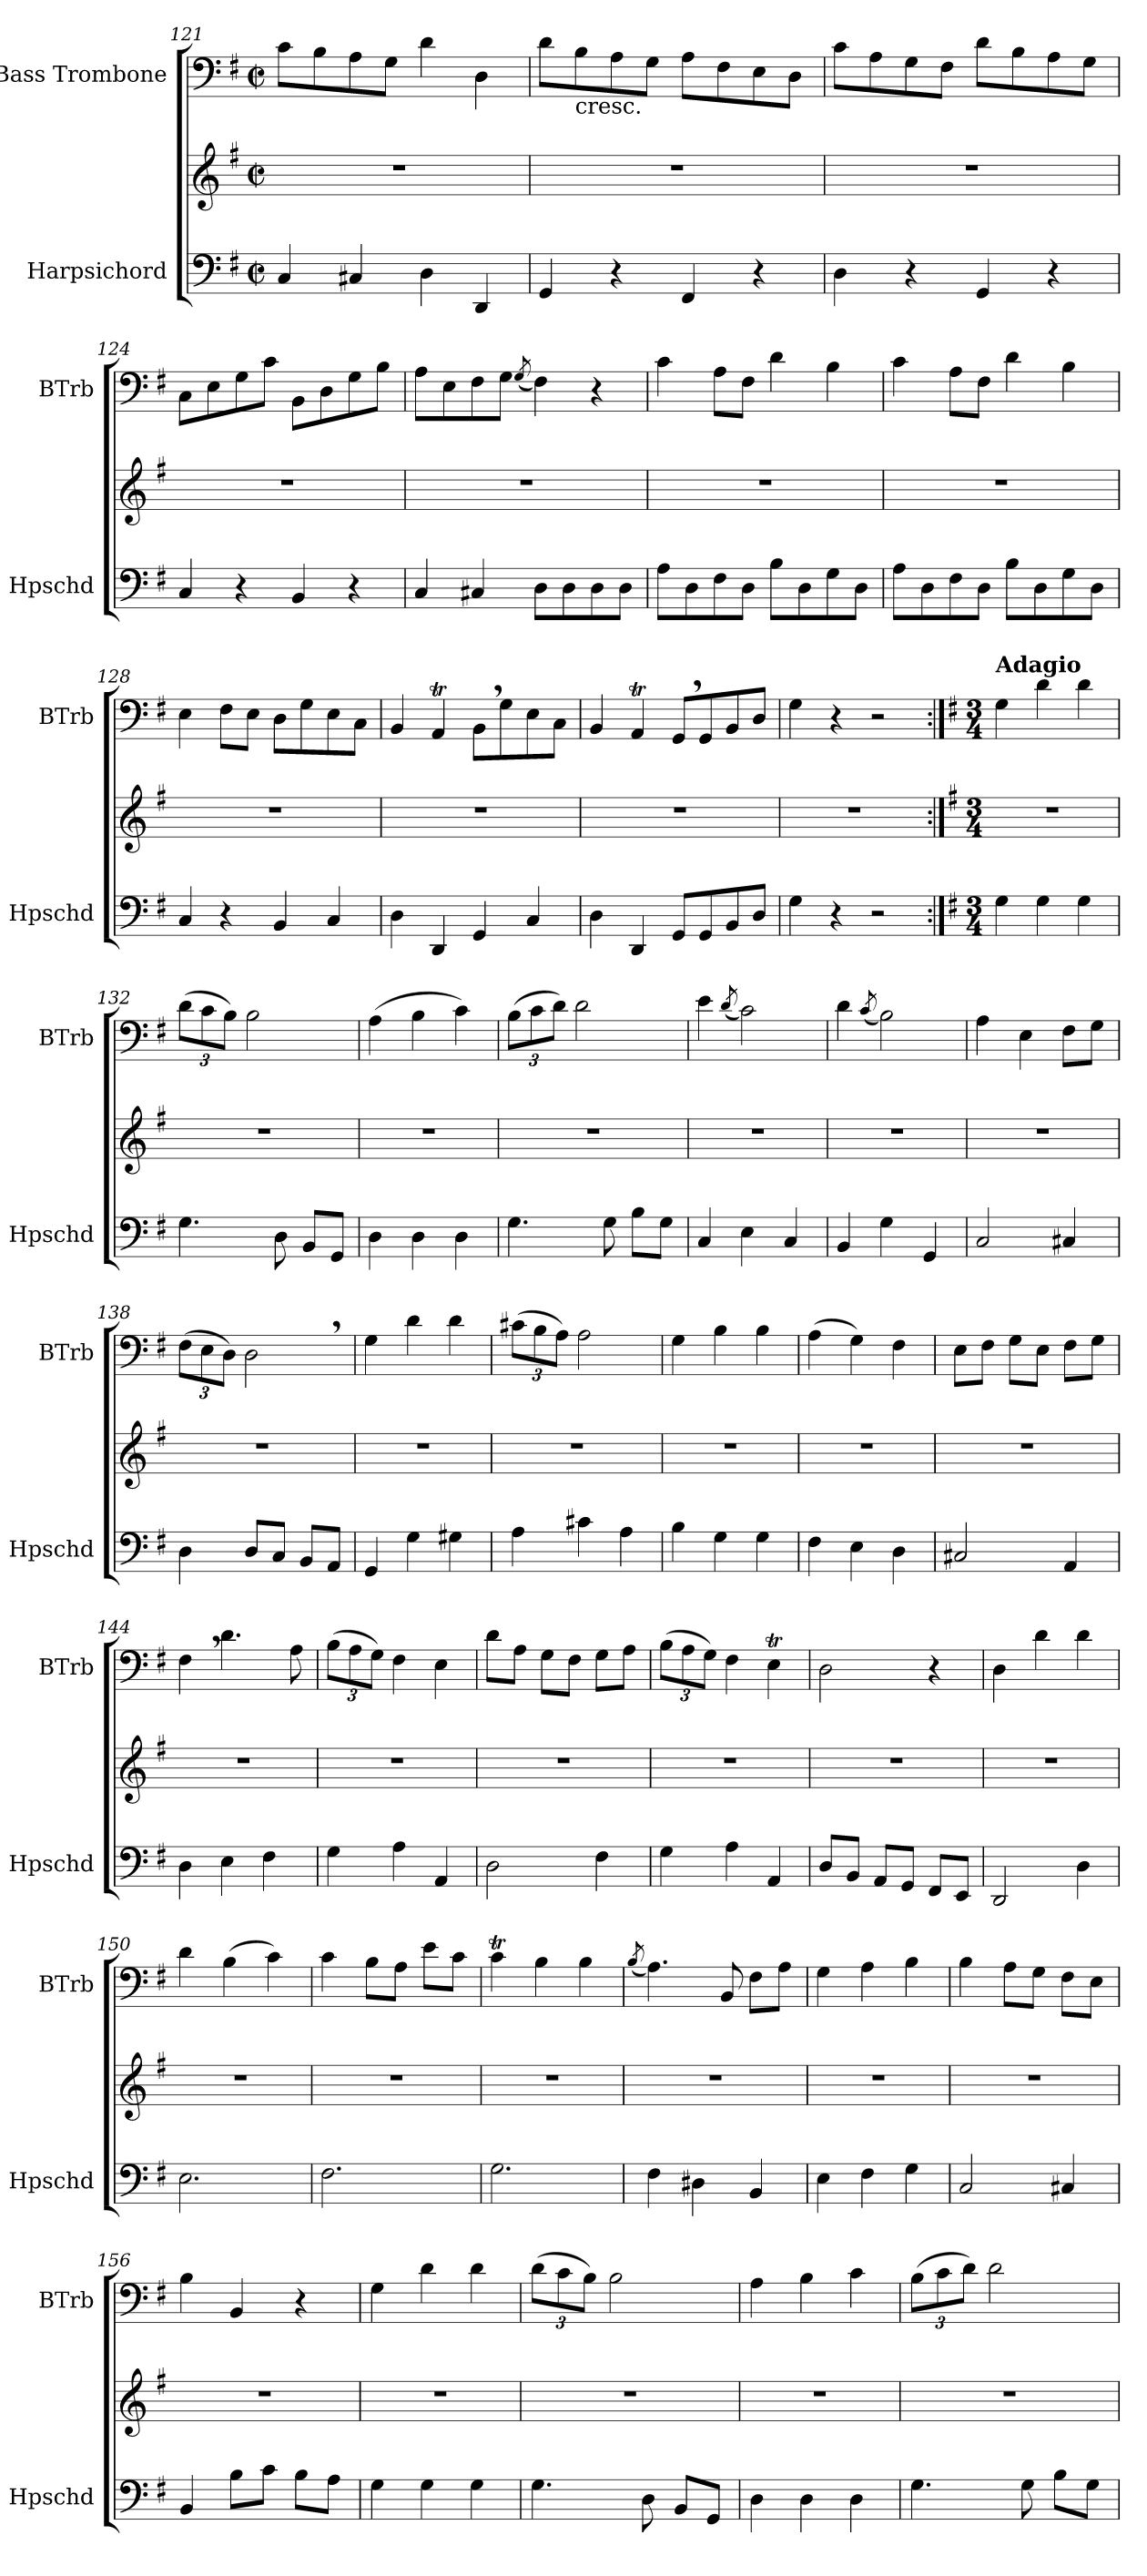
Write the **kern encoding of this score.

**kern	**kern	**kern
*part2	*part2	*part1
*staff3	*staff2	*staff1
*I"Harpsichord	*	*I"Bass Trombone
*I'Hpschd	*	*I'BTrb
*clefF4	*clefG2	*clefF4
*k[f#]	*k[f#]	*k[f#]
*G:	*G:	*G:
*M2/2	*M2/2	*M2/2
*met(c|)	*met(c|)	*met(c|)
=121	=121	=121
4C/	1r	8c\L
.	.	8B\
4C#X/	.	8A\
.	.	8G\J
4D\	.	4d\
4DD/	.	4D\
=122	=122	=122
4GG/	1r	8d\L
!	!	!LO:TX:b:t=cresc.
.	.	8B\
4r	.	8A\
.	.	8G\J
4FF#/	.	8A\L
.	.	8F#\
4r	.	8E\
.	.	8D\J
!!LO:PB:g=z
=123	=123	=123
4D\	1r	8c\L
.	.	8A\
4r	.	8G\
.	.	8F#\J
4GG/	.	8d\L
.	.	8B\
4r	.	8A\
.	.	8G\J
=124	=124	=124
4C/	1r	8C\L
.	.	8E\
4r	.	8G\
.	.	8c\J
4BB/	.	8BB\L
.	.	8D\
4r	.	8G\
.	.	8B\J
=125	=125	=125
4C/	1r	8A\L
.	.	8E\
4C#X/	.	8F#\
.	.	8G\J
.	.	(<8qG/
8D\L	.	4F#\)
8D\	.	.
8D\	.	4r
8D\J	.	.
=126	=126	=126
8A\L	1r	4c\
8D\	.	.
8F#\	.	8A\L
8D\J	.	8F#\J
8B\L	.	4d\
8D\	.	.
8G\	.	4B\
8D\J	.	.
!!LO:LB:g=z
=127	=127	=127
8A\L	1r	4c\
8D\	.	.
8F#\	.	8A\L
8D\J	.	8F#\J
8B\L	.	4d\
8D\	.	.
8G\	.	4B\
8D\J	.	.
=128	=128	=128
4C/	1r	4E\
4r	.	8F#\L
.	.	8E\J
4BB/	.	8D\L
.	.	8G\
4C/	.	8E\
.	.	8C\J
=129	=129	=129
4D\	1r	4BB/
4DD/	.	4AAT/
4GG/	.	8BB,>\L
.	.	8G\
4C/	.	8E\
.	.	8C\J
=130	=130	=130
4D\	1r	4BB/
4DD/	.	4AAT/
8GG/L	.	8GG,>/L
8GG/	.	8GG/
8BB/	.	8BB/
8D/J	.	8D/J
=131	=131	=131
4G\	1r	4G\
4r	.	4r
2r	.	2r
!!LO:LB:g=z
=131X4:|!	=131X4:|!	=131X4:|!
*k[f#]	*k[f#]	*k[f#]
*G:	*G:	*G:
*M3/4	*M3/4	*M3/4
!	!	!LO:TX:a:B:t=Adagio
4G\	2.r	4G\
4G\	.	4d\
4G\	.	4d\
=132	=132	=132
*	*	*Xbrackettup
4.G\	2.r	(>12d\L
.	.	12c\
.	.	12B\J)
.	.	2B\
8D\	.	.
8BB/L	.	.
8GG/J	.	.
=133	=133	=133
4D\	2.r	(>4A\
4D\	.	4B\
4D\	.	4c\)
=134	=134	=134
4.G\	2.r	(>12B\L
.	.	12c\
.	.	12d\J)
.	.	2d\
8G\	.	.
8B\L	.	.
8G\J	.	.
=135	=135	=135
4C/	2.r	4e\
.	.	(<8qd/
4E\	.	2c\)
4C/	.	.
!!LO:LB:g=z
=136	=136	=136
4BB/	2.r	4d\
.	.	(<8qc/
4G\	.	2B\)
4GG/	.	.
=137	=137	=137
2C/	2.r	4A\
.	.	4E\
4C#X/	.	8F#\L
.	.	8G\J
=138	=138	=138
4D\	2.r	(>12F#\L
.	.	12E\
.	.	12D\J)
8D/L	.	2D,>\
8C/J	.	.
8BB/L	.	.
8AA/J	.	.
=139	=139	=139
4GG/	2.r	4G\
4G\	.	4d\
4G#X\	.	4d\
=140	=140	=140
4A\	2.r	(>12c#X\L
.	.	12B\
.	.	12A\J)
4c#X\	.	2A\
4A\	.	.
=141	=141	=141
4B\	2.r	4G\
4G\	.	4B\
4G\	.	4B\
=142	=142	=142
4F#\	2.r	(>4A\
4E\	.	4G\)
4D\	.	4F#\
!!LO:PB:g=z
=143	=143	=143
2C#X/	2.r	8E\L
.	.	8F#\J
.	.	8G\L
.	.	8E\J
4AA/	.	8F#\L
.	.	8G\J
=144	=144	=144
4D\	2.r	4F#,>\
4E\	.	4.d\
4F#\	.	.
.	.	8A\
=145	=145	=145
4G\	2.r	(>12B\L
.	.	12A\
.	.	12G\J)
4A\	.	4F#\
4AA/	.	4E\
=146	=146	=146
2D\	2.r	8d\L
.	.	8A\J
.	.	8G\L
.	.	8F#\J
4F#\	.	8G\L
.	.	8A\J
=147	=147	=147
4G\	2.r	(>12B\L
.	.	12A\
.	.	12G\J)
4A\	.	4F#\
4AA/	.	4ET\
=148	=148	=148
8D/L	2.r	2D\
8BB/J	.	.
8AA/L	.	.
8GG/J	.	.
8FF#/L	.	4r
8EE/J	.	.
!!LO:LB:g=z
=149	=149	=149
2DD/	2.r	4D\
.	.	4d\
4D\	.	4d\
=150	=150	=150
2.E\	2.r	4d\
.	.	(>4B\
.	.	4c\)
=151	=151	=151
2.F#\	2.r	4c\
.	.	8B\L
.	.	8A\J
.	.	8e\L
.	.	8c\J
=152	=152	=152
2.G\	2.r	4cT\
.	.	4B\
.	.	4B\
=153	=153	=153
.	.	(<8qB/
4F#\	2.r	4.A\)
4D#X\	.	.
.	.	8BB/
4BB/	.	8F#\L
.	.	8A\J
=154	=154	=154
4E\	2.r	4G\
4F#\	.	4A\
4G\	.	4B\
=155	=155	=155
2C/	2.r	4B\
.	.	8A\L
.	.	8G\J
4C#X/	.	8F#\L
.	.	8E\J
!!LO:LB:g=z
=156	=156	=156
4BB/	2.r	4B\
8B\L	.	4BB/
8c\J	.	.
8B\L	.	4r
8A\J	.	.
=157	=157	=157
4G\	2.r	4G\
4G\	.	4d\
4G\	.	4d\
=158	=158	=158
4.G\	2.r	(>12d\L
.	.	12c\
.	.	12B\J)
.	.	2B\
8D\	.	.
8BB/L	.	.
8GG/J	.	.
=159	=159	=159
4D\	2.r	4A\
4D\	.	4B\
4D\	.	4c\
=160	=160	=160
4.G\	2.r	(>12B\L
.	.	12c\
.	.	12d\J)
.	.	2d\
8G\	.	.
8B\L	.	.
8G\J	.	.
=	=	=
*-	*-	*-
